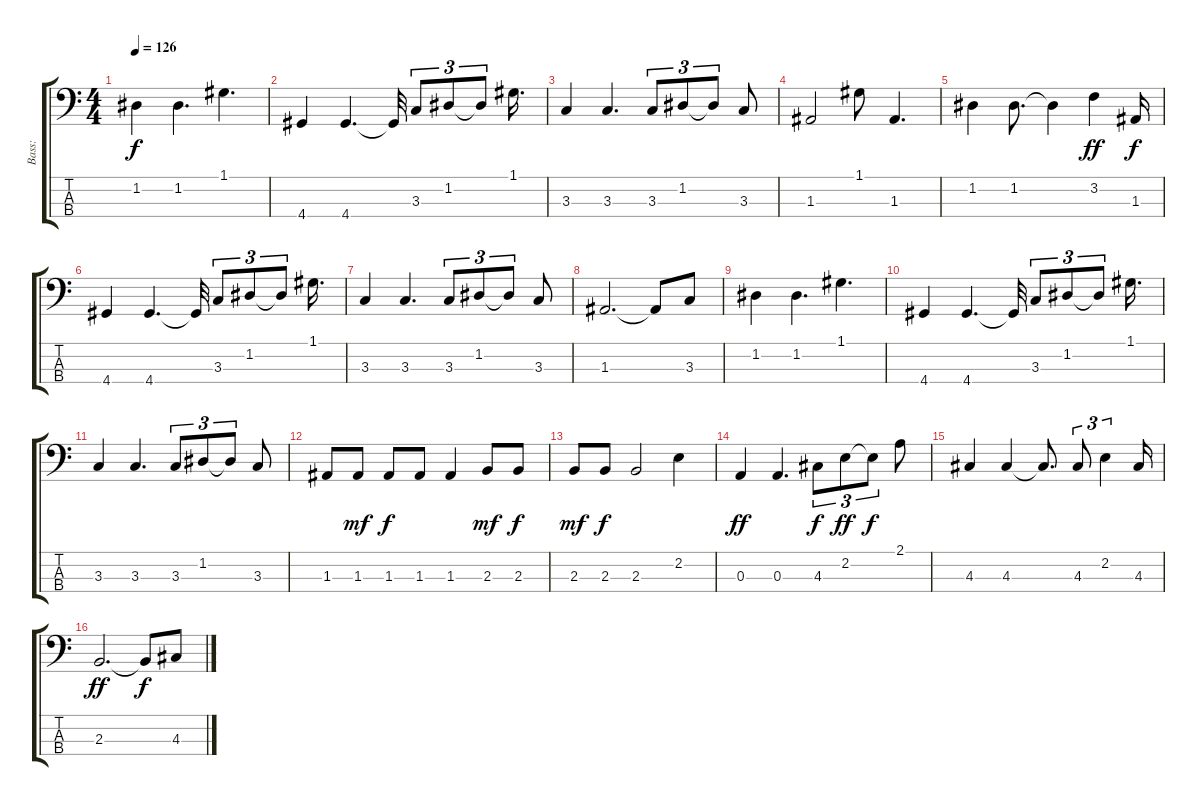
\track ("Bass:" "Bass:") {instrument electricbassfinger}
\staff {score tabs}
\tuning (G2 D2 A1 E1) {hide}
\ts (4 4)
\tempo 126
\clef f4
\ks c
1.2.4{dy f} 1.2.4{d} 1.1.4{d} |
4.4.4 4.4.4{d} 4.4{t}.32 3.3.8{tu (3 2)} 1.2.8{tu (3 2)} 1.2{t}.8{tu (3 2)} 1.1.16{d} |
3.3.4 3.3.4{d} 3.3.8{tu (3 2)} 1.2.8{tu (3 2)} 1.2{t}.8{tu (3 2)} 3.3.8 |
1.3.2 1.1.8 1.3.4{d} |
1.2.4 1.2.8{d} 1.2{t}.4 3.2.4{dy ff} 1.3.16{dy f} |
4.4.4 4.4.4{d} 4.4{t}.32 3.3.8{tu (3 2)} 1.2.8{tu (3 2)} 1.2{t}.8{tu (3 2)} 1.1.16{d} |
3.3.4 3.3.4{d} 3.3.8{tu (3 2)} 1.2.8{tu (3 2)} 1.2{t}.8{tu (3 2)} 3.3.8 |
1.3.2{d} 1.3{t}.8 3.3.8 |
1.2.4 1.2.4{d} 1.1.4{d} |
4.4.4 4.4.4{d} 4.4{t}.32 3.3.8{tu (3 2)} 1.2.8{tu (3 2)} 1.2{t}.8{tu (3 2)} 1.1.16{d} |
3.3.4 3.3.4{d} 3.3.8{tu (3 2)} 1.2.8{tu (3 2)} 1.2{t}.8{tu (3 2)} 3.3.8 |
1.3.8 1.3.8{dy mf} 1.3.8{dy f} 1.3.8 1.3.4 2.3.8{dy mf} 2.3.8{dy f} |
2.3.8{dy mf} 2.3.8{dy f} 2.3.2 2.2.4 |
0.3.4{dy ff} 0.3.4{d} 4.3.8{tu (3 2) dy f} 2.2.8{tu (3 2) dy ff} 2.2{t}.8{tu (3 2) dy f} 2.1.8 |
4.3.4 4.3.4 4.3{t}.8{d} 4.3.8{tu (3 2)} 2.2.4{tu (3 2)} 4.3.16 |
2.3.2{d dy ff} 2.3{t}.8{dy f} 4.3.8
